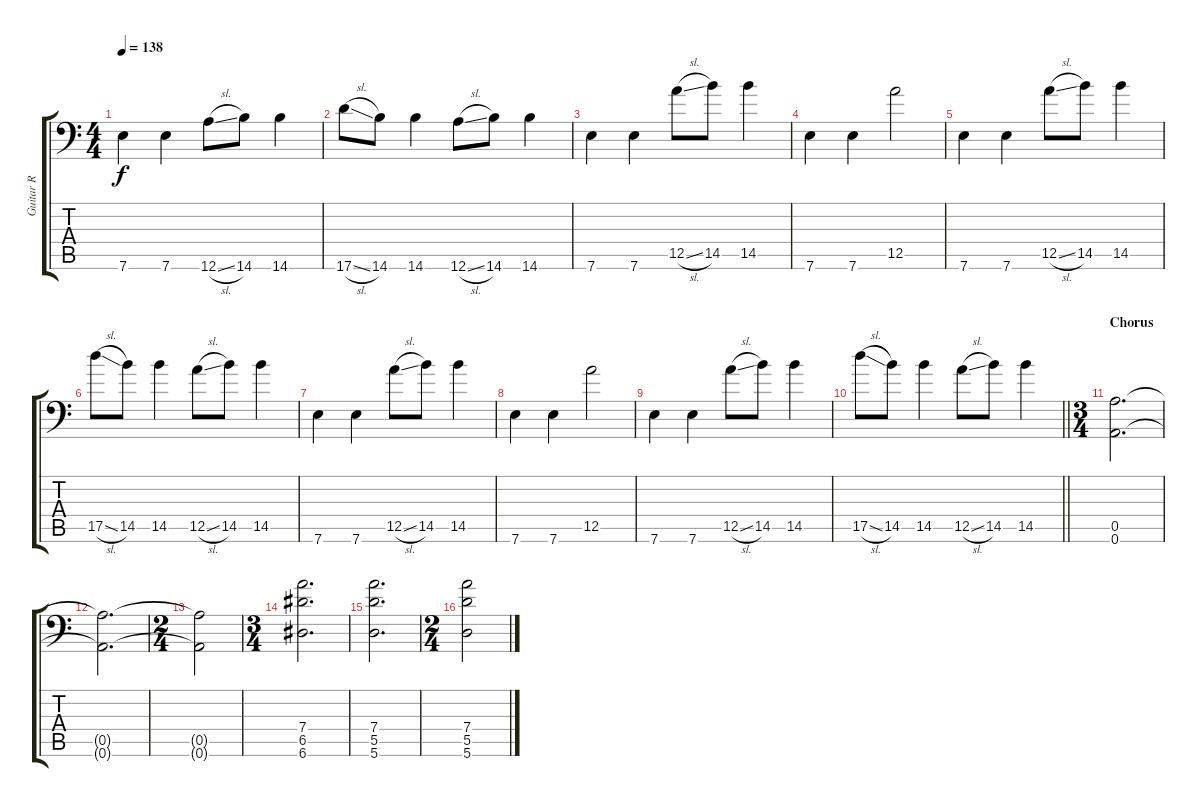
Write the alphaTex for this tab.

\track ("Guitar R" "Guitar R") {instrument distortionguitar}
\staff {score tabs}
\tuning (E4 B3 G3 D3 A2 A1) {hide}
\ts (4 4)
\tempo 138
\clef f4
\ks c
7.6.4{dy f} 7.6.4 12.6{sl}.8 14.6.8 14.6.4 |
17.6{sl}.8 14.6.8 14.6.4 12.6{sl}.8 14.6.8 14.6.4 |
7.6.4 7.6.4 12.5{sl}.8 14.5.8 14.5.4 |
7.6.4 7.6.4 12.5.2 |
7.6.4 7.6.4 12.5{sl}.8 14.5.8 14.5.4 |
17.5{sl}.8 14.5.8 14.5.4 12.5{sl}.8 14.5.8 14.5.4 |
7.6.4 7.6.4 12.5{sl}.8 14.5.8 14.5.4 |
7.6.4 7.6.4 12.5.2 |
7.6.4 7.6.4 12.5{sl}.8 14.5.8 14.5.4 |
\barLineRight lightlight
17.5{sl}.8 14.5.8 14.5.4 12.5{sl}.8 14.5.8 14.5.4 |
\ts (3 4)
\section ("" "Chorus")
(0.5 0.6).2{d} |
(0.5{t} 0.6{t}).2{d} |
\ts (2 4)
(0.5{t} 0.6{t}).2 |
\ts (3 4)
(7.4 6.5 6.6).2{d} |
(7.4 5.5 5.6).2{d} |
\ts (2 4)
(7.4 5.5 5.6).2
